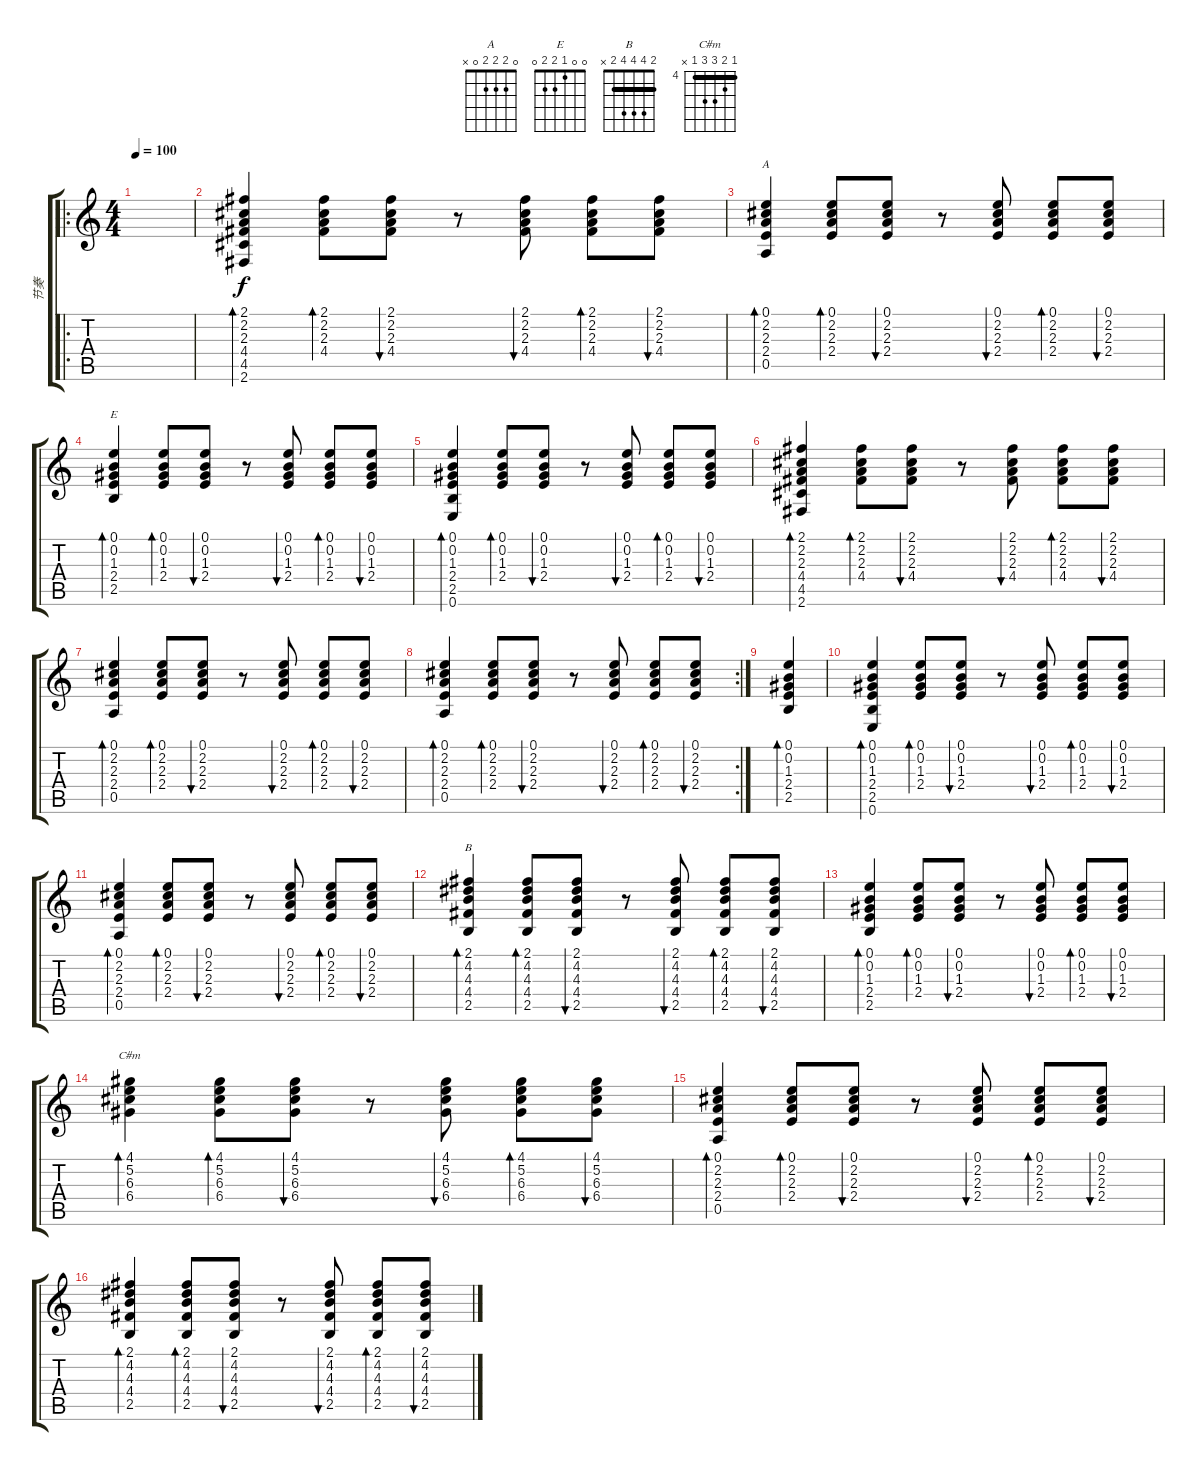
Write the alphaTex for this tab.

\track ("节奏" "节奏") {instrument acousticguitarnylon}
\staff {score tabs}
\tuning (E4 B3 G3 D3 A2 E2) {hide}
\chord ("A" 0 2 2 2 0 x)
\chord ("E" 0 0 1 2 2 0)
\chord ("B" 2 4 4 4 2 x) {barre 2}
\chord ("C#m" 4 5 6 6 4 x) {firstfret 4 barre 4}
\ro
\ts (4 4)
\tempo 100
\clef g2
\ks c
|
(2.1 2.2 2.3 4.4 4.5 2.6).4{bd 30} (2.1 2.2 2.3 4.4).8{bd 30} (2.1 2.2 2.3 4.4).8{bu 30} r.8 (2.1 2.2 2.3 4.4).8{bu 30} (2.1 2.2 2.3 4.4).8{bd 30} (2.1 2.2 2.3 4.4).8{bu 30} |
(0.1 2.2 2.3 2.4 0.5).4{bd 30 ch "A"} (0.1 2.2 2.3 2.4).8{bd 30} (0.1 2.2 2.3 2.4).8{bu 30} r.8 (0.1 2.2 2.3 2.4).8{bu 30} (0.1 2.2 2.3 2.4).8{bd 30} (0.1 2.2 2.3 2.4).8{bu 30} |
(0.1 0.2 1.3 2.4 2.5).4{bd 30 ch "E"} (0.1 0.2 1.3 2.4).8{bd 30} (0.1 0.2 1.3 2.4).8{bu 30} r.8 (0.1 0.2 1.3 2.4).8{bu 30} (0.1 0.2 1.3 2.4).8{bd 30} (0.1 0.2 1.3 2.4).8{bu 30} |
(0.1 0.2 1.3 2.4 2.5 0.6).4{bd 30} (0.1 0.2 1.3 2.4).8{bd 30} (0.1 0.2 1.3 2.4).8{bu 30} r.8 (0.1 0.2 1.3 2.4).8{bu 30} (0.1 0.2 1.3 2.4).8{bd 30} (0.1 0.2 1.3 2.4).8{bu 30} |
(2.1 2.2 2.3 4.4 4.5 2.6).4{bd 30} (2.1 2.2 2.3 4.4).8{bd 30} (2.1 2.2 2.3 4.4).8{bu 30} r.8 (2.1 2.2 2.3 4.4).8{bu 30} (2.1 2.2 2.3 4.4).8{bd 30} (2.1 2.2 2.3 4.4).8{bu 30} |
(0.1 2.2 2.3 2.4 0.5).4{bd 30} (0.1 2.2 2.3 2.4).8{bd 30} (0.1 2.2 2.3 2.4).8{bu 30} r.8 (0.1 2.2 2.3 2.4).8{bu 30} (0.1 2.2 2.3 2.4).8{bd 30} (0.1 2.2 2.3 2.4).8{bu 30} |
\rc 2
(0.1 2.2 2.3 2.4 0.5).4{bd 30} (0.1 2.2 2.3 2.4).8{bd 30} (0.1 2.2 2.3 2.4).8{bu 30} r.8 (0.1 2.2 2.3 2.4).8{bu 30} (0.1 2.2 2.3 2.4).8{bd 30} (0.1 2.2 2.3 2.4).8{bu 30} |
(0.1 0.2 1.3 2.4 2.5).4{bd 30} |
(0.1 0.2 1.3 2.4 2.5 0.6).4{bd 30} (0.1 0.2 1.3 2.4).8{bd 30} (0.1 0.2 1.3 2.4).8{bu 30} r.8 (0.1 0.2 1.3 2.4).8{bu 30} (0.1 0.2 1.3 2.4).8{bd 30} (0.1 0.2 1.3 2.4).8{bu 30} |
(0.1 2.2 2.3 2.4 0.5).4{bd 30} (0.1 2.2 2.3 2.4).8{bd 30} (0.1 2.2 2.3 2.4).8{bu 30} r.8 (0.1 2.2 2.3 2.4).8{bu 30} (0.1 2.2 2.3 2.4).8{bd 30} (0.1 2.2 2.3 2.4).8{bu 30} |
(2.1 4.2 4.3 4.4 2.5).4{bd 30 ch "B"} (2.1 4.2 4.3 4.4 2.5).8{bd 30} (2.1 4.2 4.3 4.4 2.5).8{bu 30} r.8 (2.1 4.2 4.3 4.4 2.5).8{bu 30} (2.1 4.2 4.3 4.4 2.5).8{bd 30} (2.1 4.2 4.3 4.4 2.5).8{bu 30} |
(0.1 0.2 1.3 2.4 2.5).4{bd 30} (0.1 0.2 1.3 2.4).8{bd 30} (0.1 0.2 1.3 2.4).8{bu 30} r.8 (0.1 0.2 1.3 2.4).8{bu 30} (0.1 0.2 1.3 2.4).8{bd 30} (0.1 0.2 1.3 2.4).8{bu 30} |
(4.1 5.2 6.3 6.4).4{bd 30 ch "C#m"} (4.1 5.2 6.3 6.4).8{bd 30} (4.1 5.2 6.3 6.4).8{bu 30} r.8 (4.1 5.2 6.3 6.4).8{bu 30} (4.1 5.2 6.3 6.4).8{bd 30} (4.1 5.2 6.3 6.4).8{bu 30} |
(0.1 2.2 2.3 2.4 0.5).4{bd 30} (0.1 2.2 2.3 2.4).8{bd 30} (0.1 2.2 2.3 2.4).8{bu 30} r.8 (0.1 2.2 2.3 2.4).8{bu 30} (0.1 2.2 2.3 2.4).8{bd 30} (0.1 2.2 2.3 2.4).8{bu 30} |
(2.1 4.2 4.3 4.4 2.5).4{bd 30} (2.1 4.2 4.3 4.4 2.5).8{bd 30} (2.1 4.2 4.3 4.4 2.5).8{bu 30} r.8 (2.1 4.2 4.3 4.4 2.5).8{bu 30} (2.1 4.2 4.3 4.4 2.5).8{bd 30} (2.1 4.2 4.3 4.4 2.5).8{bu 30}
